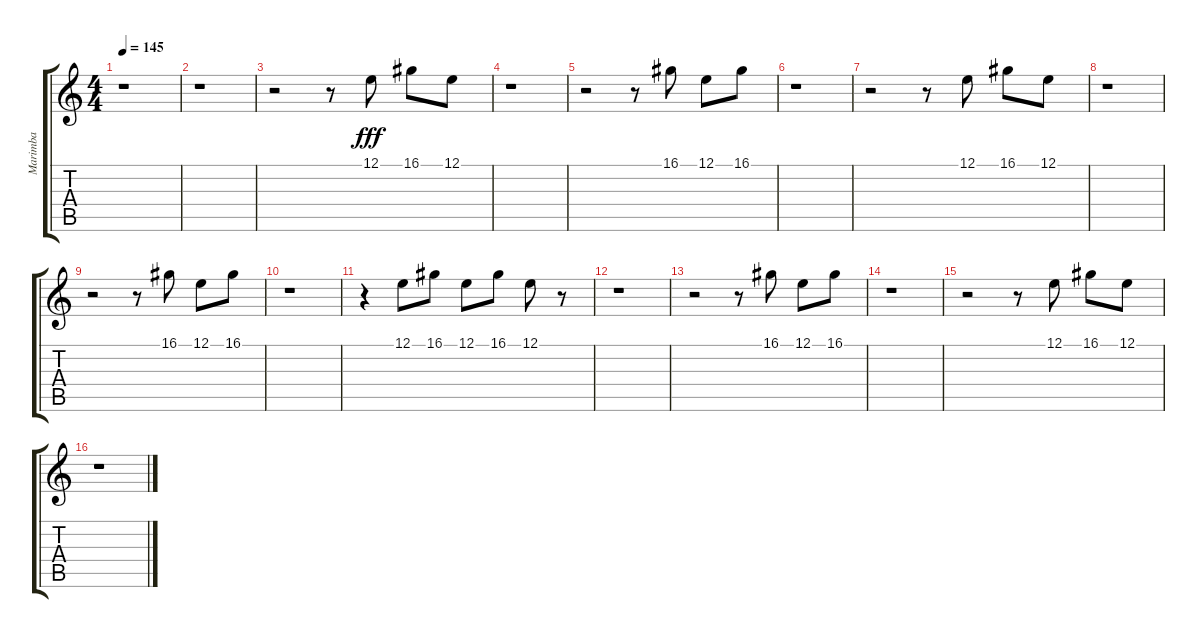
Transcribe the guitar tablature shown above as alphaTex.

\track ("Marimba" "Marimba") {instrument marimba}
\staff {score tabs}
\tuning (E4 B3 G3 D3 A2 E2) {hide}
\ts (4 4)
\tempo 145
\clef g2
\ks c
r.1{dy fff} |
r.1 |
r.2 r.8 12.1.8 16.1.8 12.1.8 |
r.1 |
r.2 r.8 16.1.8 12.1.8 16.1.8 |
r.1 |
r.2 r.8 12.1.8 16.1.8 12.1.8 |
r.1 |
r.2 r.8 16.1.8 12.1.8 16.1.8 |
r.1 |
r.4 12.1.8 16.1.8 12.1.8 16.1.8 12.1.8 r.8 |
r.1 |
r.2 r.8 16.1.8 12.1.8 16.1.8 |
r.1 |
r.2 r.8 12.1.8 16.1.8 12.1.8 |
r.1
